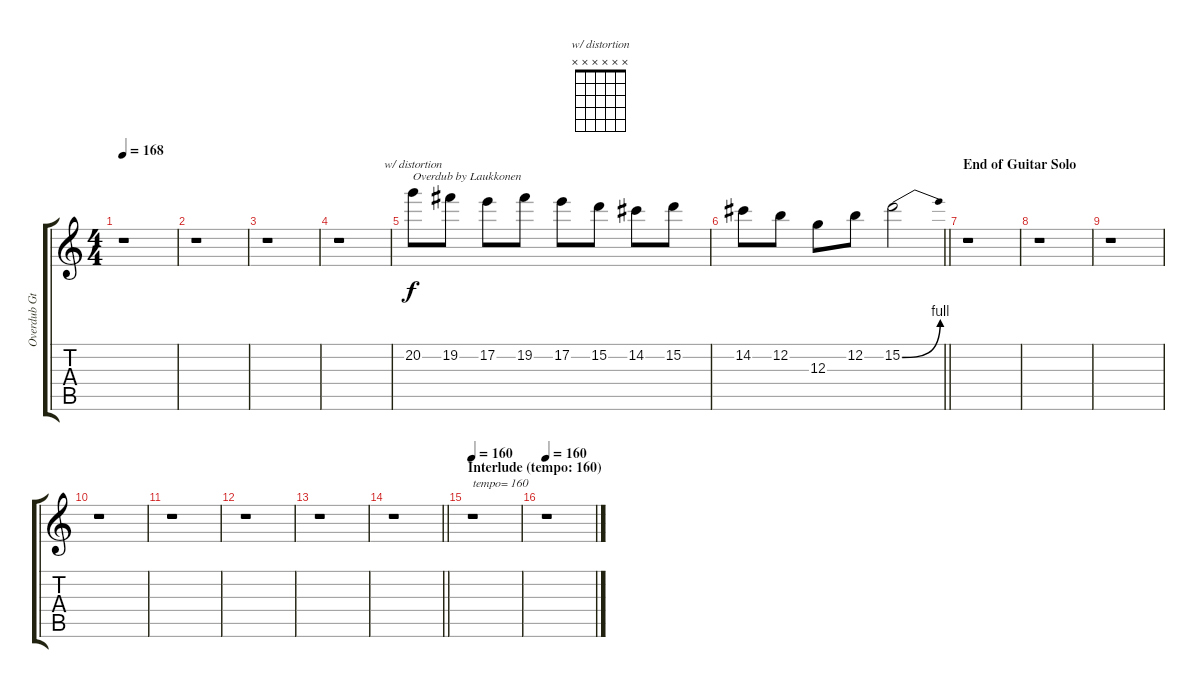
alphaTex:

\track ("Overdub Gtrs." "Overdub Gt") {instrument distortionguitar}
\staff {score tabs}
\tuning (E4 B3 G3 D3 A2 D2) {hide}
\chord ("w/ distortion" x x x x x x) {firstfret 0}
\ts (4 4)
\tempo 168
\clef g2
\ks c
r.1{dy f} |
r.1 |
r.1 |
r.1 |
20.2.8{ch "w/ distortion" txt "Overdub by Laukkonen" volume 16 balance 2 instrument distortionguitar} 19.2.8 17.2.8 19.2.8 17.2.8 15.2.8 14.2.8 15.2.8 |
\barLineRight lightlight
14.2.8 12.2.8 12.3.8 12.2.8 15.2{be (bend 0 0 60 4)}.2 |
\section ("" "End of Guitar Solo ")
r.1 |
r.1 |
r.1 |
r.1 |
r.1 |
r.1 |
r.1 |
\barLineRight lightlight
r.1 |
\section ("" "Interlude (tempo: 160)")
\tempo 160
r.1{txt "tempo= 160"} |
\tempo 160
r.1
